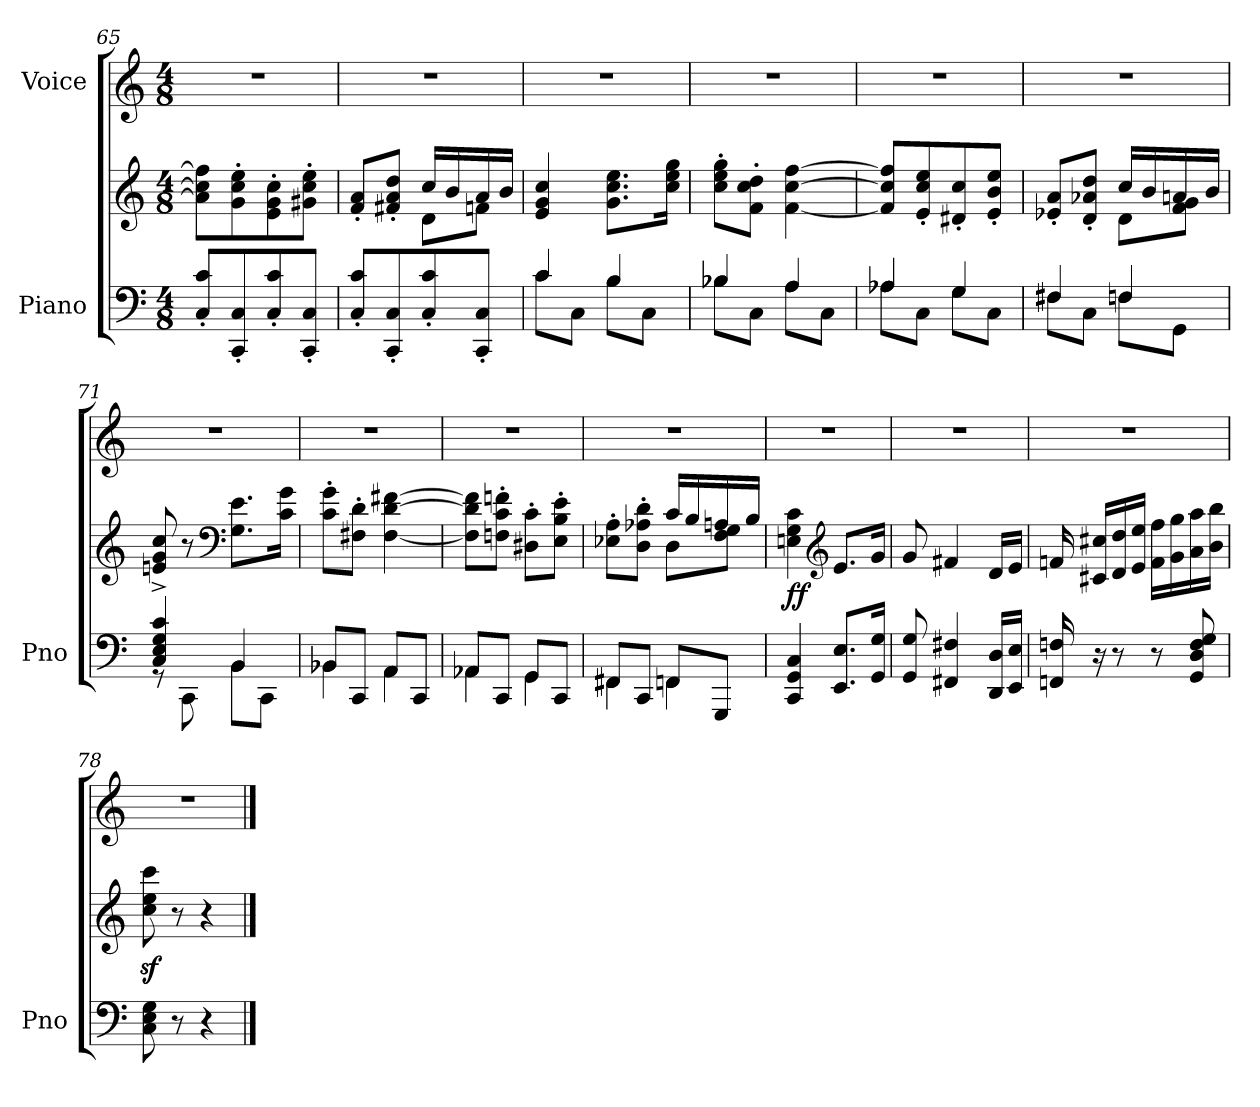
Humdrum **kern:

**kern	**kern	**dynam	**kern
*part2	*part2	*part2	*part1
*staff3	*staff2	*staff2/3	*staff1
*I"Piano	*	*	*I"Voice
*I'Pno	*	*	*
!!LO:LB:g=z
*clefF4	*clefG2	*	*clefG2
*k[]	*k[]	*	*k[]
*M4/8	*M4/8	*	*M4/8
=65	=65	=65	=65
8C/' 8c/'L	8a\] 8cc\] 8ff\]L	.	2r
8CC/' 8C/'	8g\' 8cc\' 8ee\'	.	.
8C/' 8c/'	8e\' 8g\' 8cc\'	.	.
8CC/' 8C/'J	8g#X\' 8cc\' 8ee\'J	.	.
=66	=66	=66	=66
*	*^	*	*
8C/' 8c/'L	8f/' 8a/'L	4ryy	.	2r
8CC/' 8C/'	8f#X/' 8a/' 8dd/'J	.	.	.
8C/' 8c/'	16cc/LL	8d\L	.	.
.	16b/	.	.	.
8CC/' 8C/'J	16a/	8fn\J	.	.
.	16b/JJ	.	.	.
*	*v	*v	*	*
=67	=67	=67	=67
*^	*	*	*
4c/	8c\L	4e/ 4g/ 4cc/	.	2r
.	8C\J	.	.	.
4B/	8B\L	8.g\ 8.cc\ 8.ee\L	.	.
.	8C\J	.	.	.
.	.	16cc\ 16ee\ 16gg\Jk	.	.
=68	=68	=68	=68	=68
4B-X/	8B-\L	8cc\' 8ee\' 8gg\'L	.	2r
.	8C\J	8f\' 8cc\' 8dd\'J	.	.
4A/	8A\L	[4f\ [4cc\ [4ff\	.	.
.	8C\J	.	.	.
=69	=69	=69	=69	=69
4A-X/	8A-\L	8f/] 8cc/] 8ff/]L	.	2r
.	8C\J	8e/' 8cc/' 8ee/'	.	.
4G/	8G\L	8d#X/' 8cc/'	.	.
.	8C\J	8e/' 8b/' 8ee/'J	.	.
=70	=70	=70	=70	=70
*	*	*^	*	*
4F#X/	8F#\L	8e-X/' 8a/'L	4ryy	.	2r
.	8C\J	8d/' 8a-X/' 8dd/'J	.	.	.
4Fn/	8F\L	16cc/LL	8d\L	.	.
.	.	16b/	.	.	.
.	8GG\J	16an/	8f\ 8g\J	.	.
.	.	16b/JJ	.	.	.
*	*	*v	*v	*	*
=71	=71	=71	=71	=71
4C/^ 4E/^ 4G/^ 4c/^	8rGG	8en/ 8g/ 8cc/	.	2r
.	8CC\	8r	.	.
*	*	*clefF4	*	*
!	!	!	!LO:DY:b	!
!	!	!	!LO:DY:n=1:b	!
4BB/	8BB\L	8.G\ 8.e\L	other-dynamics p	.
.	8CC\J	.	.	.
.	.	16c\ 16g\Jk	.	.
!!LO:PB:g=z
=72	=72	=72	=72	=72
8BB-X/L	4BB-\	8c\' 8g\'L	.	2r
8CC/J	.	8F#X\' 8d\'J	.	.
8AA/L	4AA\	[4F#\ [4d\ [4f#X\	.	.
8CC/J	.	.	.	.
=73	=73	=73	=73	=73
8AA-X/L	4AA-\	8F#\] 8d\] 8f#\]L	.	2r
8CC/J	.	8Fn\' 8c\' 8fn\'J	.	.
8GG/L	4GG\	8D#X\' 8c\'L	.	.
8CC/J	.	8E\' 8B\' 8e\'J	.	.
=74	=74	=74	=74	=74
*	*	*^	*	*
8FF#X/L	4FF#\	4rAyy	8E-X\' 8A\'L	.	2r
8CC/J	.	.	8D\' 8A-X\' 8d\'J	.	.
8FFn/L	4FF\	16c/LL	8D\L	.	.
.	.	16B/	.	.	.
8GGG/J	.	16An/	8F\ 8G\J	.	.
.	.	16B/JJ	.	.	.
*v	*v	*	*	*	*
*	*v	*v	*	*
=75	=75	=75	=75
!	!	!LO:DY:b	!
4CC/ 4GG/ 4C/	4En\ 4G\ 4c\	ff	2r
*	*clefG2	*	*
8.EE/ 8.E/L	8.e/L	.	.
16GG/ 16G/Jk	16g/Jk	.	.
=76	=76	=76	=76
8GG/ 8G/	8g/	.	2r
4FF#X/ 4F#X/	4f#X/	.	.
16DD/ 16D/LL	16d/LL	.	.
16EE/ 16E/JJ	16e/JJ	.	.
=77	=77	=77	=77
16FFn/ 16Fn/	16fn/	.	2r
16r	16c#X/ 16cc#X/LL	.	.
8r	16d/ 16dd/	.	.
.	16e/ 16ee/JJ	.	.
8r	16f\ 16ff\LL	.	.
.	16g\ 16gg\	.	.
8GG/ 8D/ 8F/ 8G/	16a\ 16aa\	.	.
.	16b\ 16bb\JJ	.	.
=78	=78	=78	=78
8C\ 8E\ 8G\	8cc\z< 8ee\z< 8ccc\z<	.	2r
8r	8r	.	.
4r	4r	.	.
==	==	==	==
*-	*-	*-	*-
